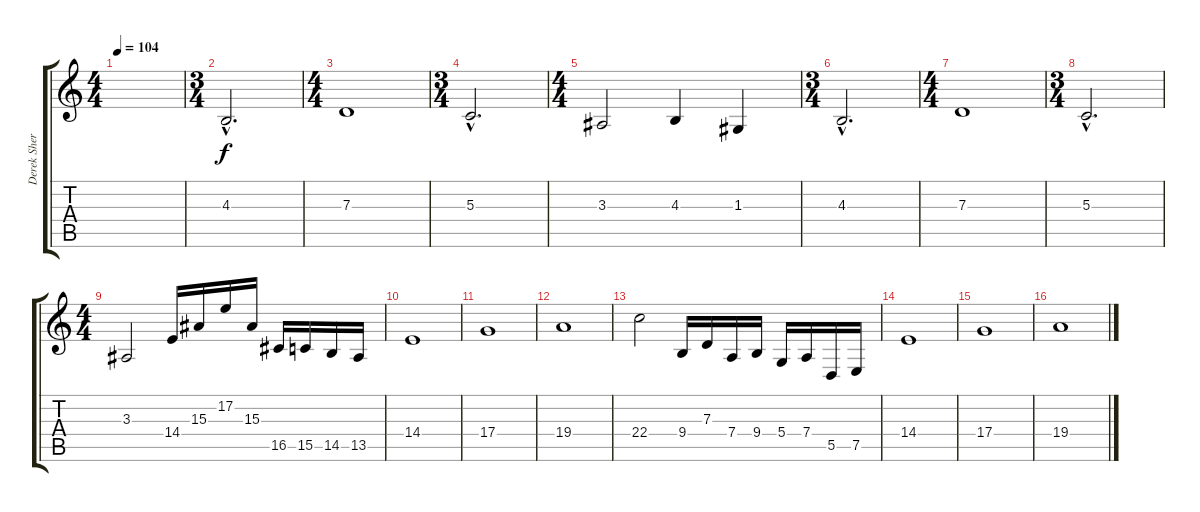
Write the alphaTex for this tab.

\track ("Derek Sherinian" "Derek Sher") {instrument lead5charang}
\staff {score tabs}
\tuning (E4 B3 G3 D3 A2 E2) {hide}
\ts (4 4)
\tempo 104
\clef g2
\ks c
|
\ts (3 4)
4.3{hac}.2{d volume 10} |
\ts (4 4)
7.3.1 |
\ts (3 4)
5.3{hac}.2{d} |
\ts (4 4)
3.3.2 4.3.4 1.3.4 |
\ts (3 4)
4.3{hac}.2{d} |
\ts (4 4)
7.3.1 |
\ts (3 4)
5.3{hac}.2{d} |
\ts (4 4)
3.3.2 14.4.16 15.3.16 17.2.16 15.3.16 16.5.16 15.5.16 14.5.16 13.5.16 |
14.4.1 |
17.4.1 |
19.4.1 |
22.4.2 9.4.16 7.3.16 7.4.16 9.4.16 5.4.16 7.4.16 5.5.16 7.5.16 |
14.4.1 |
17.4.1 |
19.4.1
